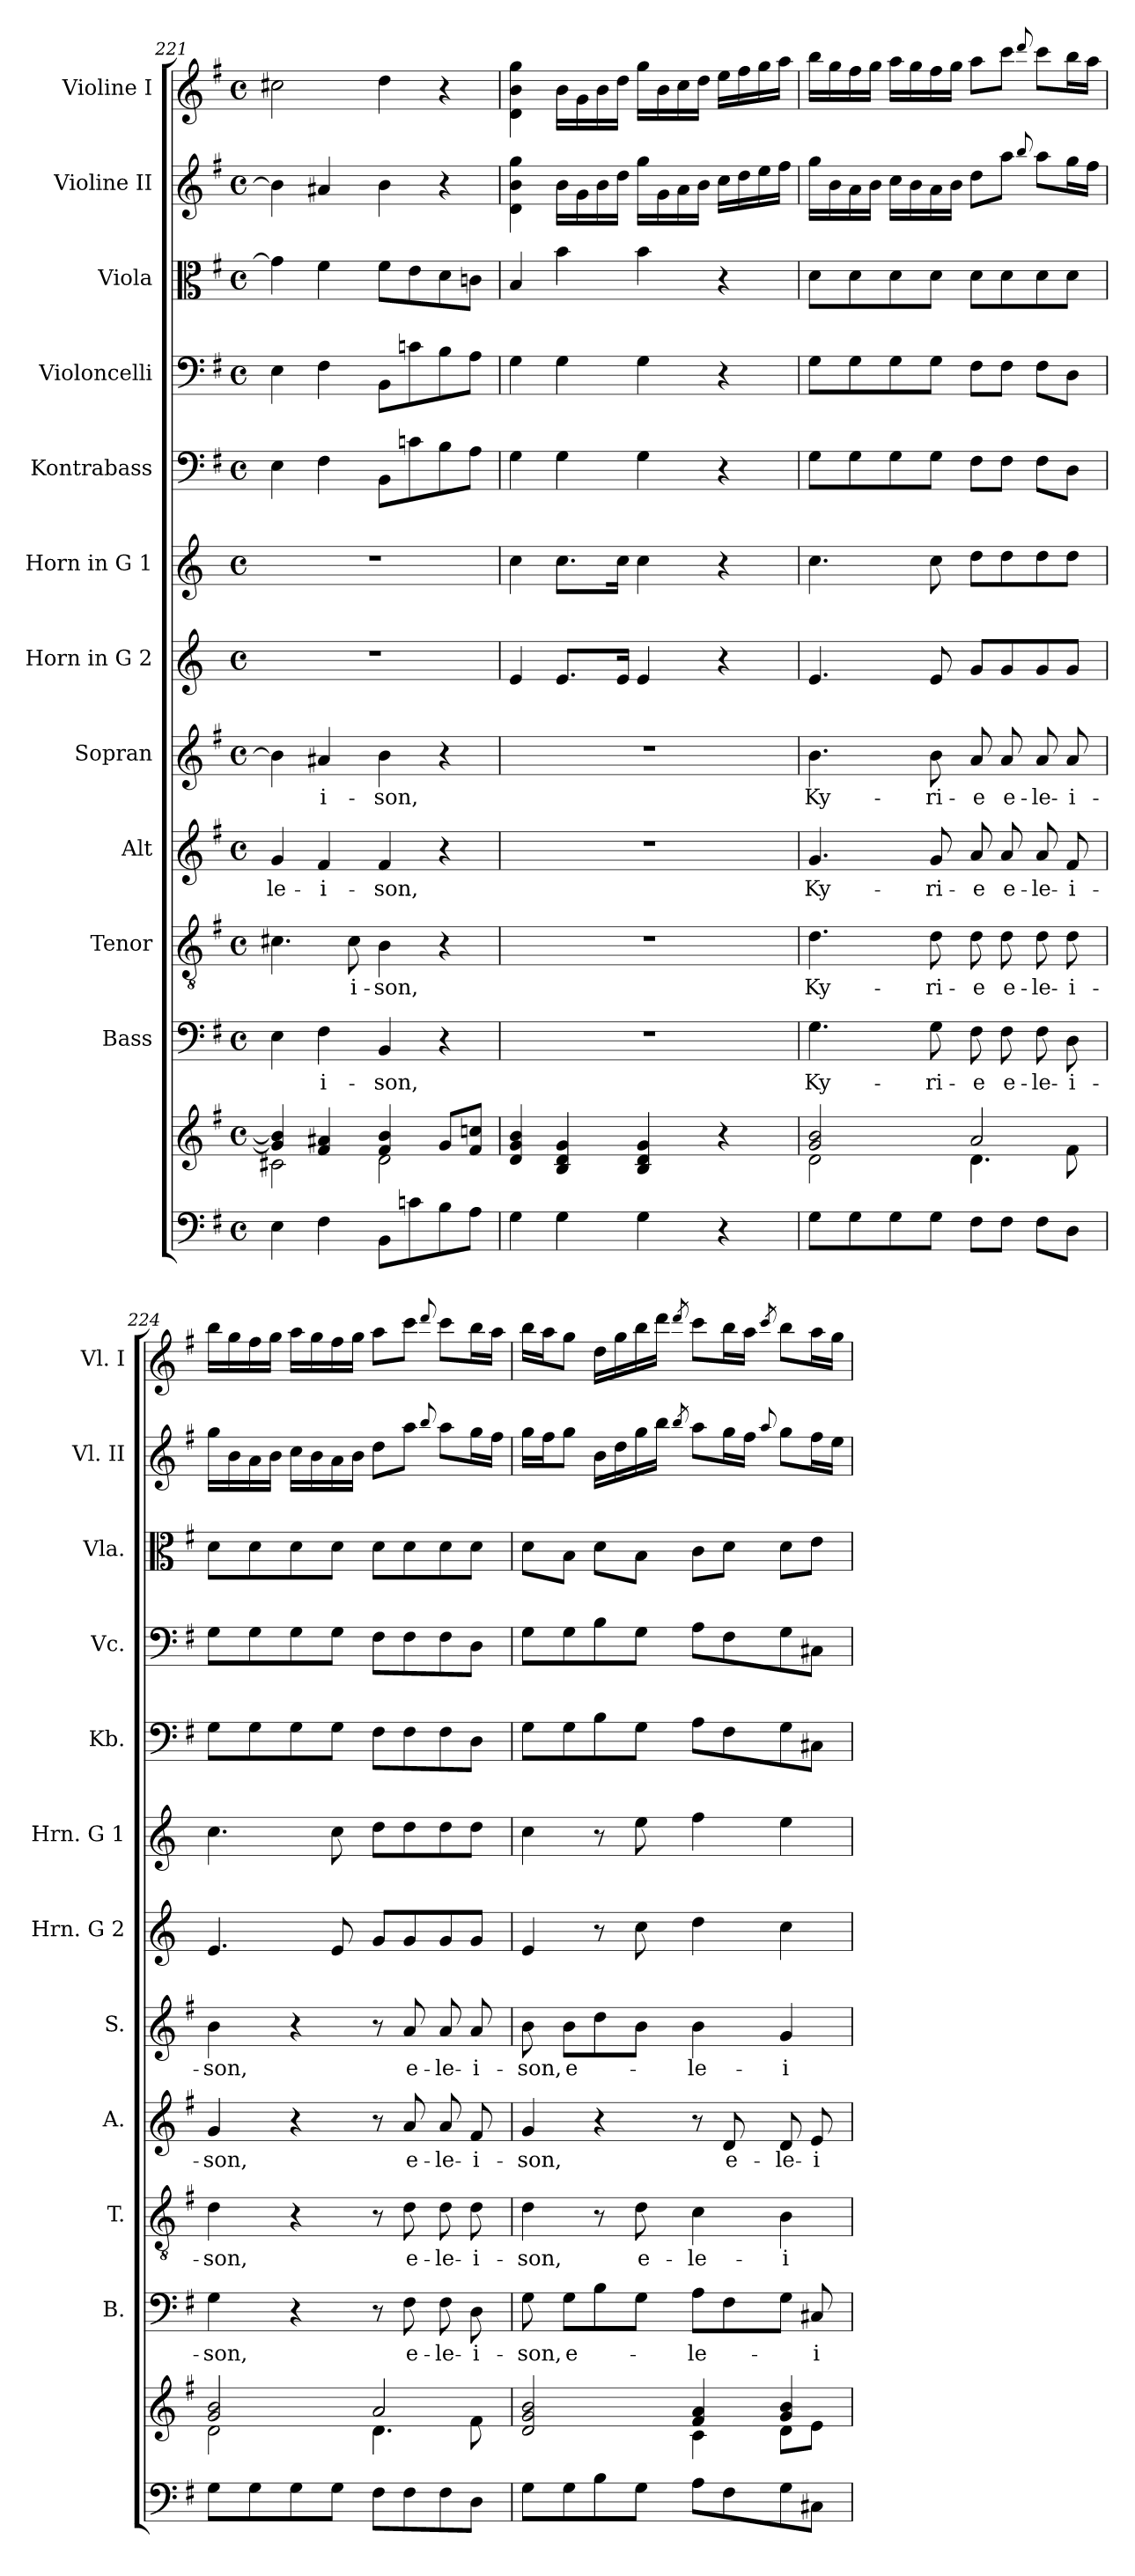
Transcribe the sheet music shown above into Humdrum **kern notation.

**kern	**kern	**kern	**text	**kern	**text	**kern	**text	**kern	**text	**kern	**kern	**kern	**kern	**kern	**kern	**kern
*part12	*part12	*part11	*part11	*part10	*part10	*part9	*part9	*part8	*part8	*part7	*part6	*part5	*part4	*part3	*part2	*part1
*staff13	*staff12	*staff11	*staff11	*staff10	*staff10	*staff9	*staff9	*staff8	*staff8	*staff7	*staff6	*staff5	*staff4	*staff3	*staff2	*staff1
*	*	*I"Bass	*	*I"Tenor	*	*I"Alt	*	*I"Sopran	*	*I"Horn in G 2	*I"Horn in G 1	*I"Kontrabass	*I"Violoncelli	*I"Viola	*I"Violine II	*I"Violine I
*	*	*I'B.	*	*I'T.	*	*I'A.	*	*I'S.	*	*I'Hrn. G 2	*I'Hrn. G 1	*I'Kb.	*I'Vc.	*I'Vla.	*I'Vl. II	*I'Vl. I
*clefF4	*clefG2	*clefF4	*	*clefGv2	*	*clefG2	*	*clefG2	*	*clefG2	*clefG2	*clefF4	*clefF4	*clefC3	*clefG2	*clefG2
*	*	*	*	*	*	*	*	*	*	*ITrd3c5	*ITrd3c5	*ITrd7c12	*	*	*	*
*k[f#]	*k[f#]	*k[f#]	*	*k[f#]	*	*k[f#]	*	*k[f#]	*	*k[f#]	*k[f#]	*k[f#]	*k[f#]	*k[f#]	*k[f#]	*k[f#]
*G:	*G:	*G:	*	*G:	*	*G:	*	*G:	*	*G:	*G:	*G:	*G:	*G:	*G:	*G:
*M4/4	*M4/4	*M4/4	*	*M4/4	*	*M4/4	*	*M4/4	*	*M4/4	*M4/4	*M4/4	*M4/4	*M4/4	*M4/4	*M4/4
*met(c)	*met(c)	*met(c)	*	*met(c)	*	*met(c)	*	*met(c)	*	*met(c)	*met(c)	*met(c)	*met(c)	*met(c)	*met(c)	*met(c)
=221	=221	=221	=221	=221	=221	=221	=221	=221	=221	=221	=221	=221	=221	=221	=221	=221
*	*^	*	*	*	*	*	*	*	*	*	*	*	*	*	*	*
!	!	!	!	!	!	!	!	!LO:LY:b	!	!	!	!	!	!	!	!	!
4E\	4g/] 4b/]	2c#X\	4E\	.	4.c#X\	.	4g/	-le-	4b\]	.	1r	1r	4EE\	4E\	4g\]	4b\]	2cc#X\
!	!	!	!	!LO:LY:b	!	!	!	!LO:LY:b	!	!LO:LY:b	!	!	!	!	!	!	!
4F#\	4f#/ 4a#X/	.	4F#\	-i-	.	.	4f#/	-i-	4a#X/	-i-	.	.	4FF#\	4F#\	4f#\	4a#X/	.
!	!	!	!	!	!	!LO:LY:b	!	!	!	!	!	!	!	!	!	!	!
.	.	.	.	.	8c#\	-i-	.	.	.	.	.	.	.	.	.	.	.
!	!	!	!	!LO:LY:b	!	!LO:LY:b	!	!LO:LY:b	!	!LO:LY:b	!	!	!	!	!	!	!
8BB\L	4f#/ 4b/	2d\	4BB/	-son,	4B\	-son,	4f#/	-son,	4b\	-son,	.	.	8BBB\L	8BB\L	8f#\L	4b\	4dd\
8cn\	.	.	.	.	.	.	.	.	.	.	.	.	8Cn\	8cn\	8e\	.	.
8B\	8g/L	.	4r	.	4r	.	4r	.	4r	.	.	.	8BB\	8B\	8d\	4r	4r
8A\J	8f#/ 8ccn/J	.	.	.	.	.	.	.	.	.	.	.	8AA\J	8A\J	8cn\J	.	.
*	*v	*v	*	*	*	*	*	*	*	*	*	*	*	*	*	*	*
=222	=222	=222	=222	=222	=222	=222	=222	=222	=222	=222	=222	=222	=222	=222	=222	=222
4G\	4d/ 4g/ 4b/	1r	.	1r	.	1r	.	1r	.	4B/	4g\	4GG\	4G\	4B/	4d\ 4b\ 4gg\	4d\ 4b\ 4gg\
4G\	4B/ 4d/ 4g/	.	.	.	.	.	.	.	.	8.B/L	8.g\L	4GG\	4G\	4b\	16b\LL	16b\LL
.	.	.	.	.	.	.	.	.	.	.	.	.	.	.	16g\	16g\
.	.	.	.	.	.	.	.	.	.	.	.	.	.	.	16b\	16b\
.	.	.	.	.	.	.	.	.	.	16B/Jk	16g\Jk	.	.	.	16dd\JJ	16dd\JJ
4G\	4B/ 4d/ 4g/	.	.	.	.	.	.	.	.	4B/	4g\	4GG\	4G\	4b\	16gg\LL	16gg\LL
.	.	.	.	.	.	.	.	.	.	.	.	.	.	.	16g\	16b\
.	.	.	.	.	.	.	.	.	.	.	.	.	.	.	16a\	16cc\
.	.	.	.	.	.	.	.	.	.	.	.	.	.	.	16b\JJ	16dd\JJ
4r	4r	.	.	.	.	.	.	.	.	4r	4r	4r	4r	4r	16cc\LL	16ee\LL
.	.	.	.	.	.	.	.	.	.	.	.	.	.	.	16dd\	16ff#\
.	.	.	.	.	.	.	.	.	.	.	.	.	.	.	16ee\	16gg\
.	.	.	.	.	.	.	.	.	.	.	.	.	.	.	16ff#\JJ	16aa\JJ
!!LO:PB:g=z
=223	=223	=223	=223	=223	=223	=223	=223	=223	=223	=223	=223	=223	=223	=223	=223	=223
*	*^	*	*	*	*	*	*	*	*	*	*	*	*	*	*	*
!	!	!	!	!LO:LY:b	!	!LO:LY:b	!	!LO:LY:b	!	!LO:LY:b	!	!	!	!	!	!	!
8G\L	2g/ 2b/	2d\	4.G\	Ky-	4.d\	Ky-	4.g/	Ky-	4.b\	Ky-	4.B/	4.g\	8GG\L	8G\L	8d\L	16gg\LL	16bb\LL
.	.	.	.	.	.	.	.	.	.	.	.	.	.	.	.	16b\	16gg\
8G\	.	.	.	.	.	.	.	.	.	.	.	.	8GG\	8G\	8d\	16a\	16ff#\
.	.	.	.	.	.	.	.	.	.	.	.	.	.	.	.	16b\JJ	16gg\JJ
8G\	.	.	.	.	.	.	.	.	.	.	.	.	8GG\	8G\	8d\	16cc\LL	16aa\LL
.	.	.	.	.	.	.	.	.	.	.	.	.	.	.	.	16b\	16gg\
!	!	!	!	!LO:LY:b	!	!LO:LY:b	!	!LO:LY:b	!	!LO:LY:b	!	!	!	!	!	!	!
8G\J	.	.	8G\	-ri-	8d\	-ri-	8g/	-ri-	8b\	-ri-	8B/	8g\	8GG\J	8G\J	8d\J	16a\	16ff#\
.	.	.	.	.	.	.	.	.	.	.	.	.	.	.	.	16b\JJ	16gg\JJ
!	!	!	!	!LO:LY:b	!	!LO:LY:b	!	!LO:LY:b	!	!LO:LY:b	!	!	!	!	!	!	!
8F#\L	2a/	4.d\	8F#\	-e	8d\	-e	8a/	-e	8a/	-e	8d/L	8a\L	8FF#\L	8F#\L	8d\L	8dd\L	8aa\L
!	!	!	!	!LO:LY:b	!	!LO:LY:b	!	!LO:LY:b	!	!LO:LY:b	!	!	!	!	!	!	!
8F#\J	.	.	8F#\	e-	8d\	e-	8a/	e-	8a/	e-	8d/	8a\	8FF#\J	8F#\J	8d\	8aa\J	8ccc\J
.	.	.	.	.	.	.	.	.	.	.	.	.	.	.	.	8qqbb/	8qqddd/
!	!	!	!	!LO:LY:b	!	!LO:LY:b	!	!LO:LY:b	!	!LO:LY:b	!	!	!	!	!	!	!
8F#\L	.	.	8F#\	-le-	8d\	-le-	8a/	-le-	8a/	-le-	8d/	8a\	8FF#\L	8F#\L	8d\	8aa\L	8ccc\L
!	!	!	!	!LO:LY:b	!	!LO:LY:b	!	!LO:LY:b	!	!LO:LY:b	!	!	!	!	!	!	!
8D\J	.	8f#\	8D\	-i-	8d\	-i-	8f#/	-i-	8a/	-i-	8d/J	8a\J	8DD\J	8D\J	8d\J	16gg\L	16bb\L
.	.	.	.	.	.	.	.	.	.	.	.	.	.	.	.	16ff#\JJ	16aa\JJ
=224	=224	=224	=224	=224	=224	=224	=224	=224	=224	=224	=224	=224	=224	=224	=224	=224	=224
!	!	!	!	!LO:LY:b	!	!LO:LY:b	!	!LO:LY:b	!	!LO:LY:b	!	!	!	!	!	!	!
8G\L	2g/ 2b/	2d\	4G\	-son,	4d\	-son,	4g/	-son,	4b\	-son,	4.B/	4.g\	8GG\L	8G\L	8d\L	16gg\LL	16bb\LL
.	.	.	.	.	.	.	.	.	.	.	.	.	.	.	.	16b\	16gg\
8G\	.	.	.	.	.	.	.	.	.	.	.	.	8GG\	8G\	8d\	16a\	16ff#\
.	.	.	.	.	.	.	.	.	.	.	.	.	.	.	.	16b\JJ	16gg\JJ
8G\	.	.	4r	.	4r	.	4r	.	4r	.	.	.	8GG\	8G\	8d\	16cc\LL	16aa\LL
.	.	.	.	.	.	.	.	.	.	.	.	.	.	.	.	16b\	16gg\
8G\J	.	.	.	.	.	.	.	.	.	.	8B/	8g\	8GG\J	8G\J	8d\J	16a\	16ff#\
.	.	.	.	.	.	.	.	.	.	.	.	.	.	.	.	16b\JJ	16gg\JJ
8F#\L	2a/	4.d\	8r	.	8r	.	8r	.	8r	.	8d/L	8a\L	8FF#\L	8F#\L	8d\L	8dd\L	8aa\L
!	!	!	!	!LO:LY:b	!	!LO:LY:b	!	!LO:LY:b	!	!LO:LY:b	!	!	!	!	!	!	!
8F#\	.	.	8F#\	e-	8d\	e-	8a/	e-	8a/	e-	8d/	8a\	8FF#\	8F#\	8d\	8aa\J	8ccc\J
.	.	.	.	.	.	.	.	.	.	.	.	.	.	.	.	8qqbb/	8qqddd/
!	!	!	!	!LO:LY:b	!	!LO:LY:b	!	!LO:LY:b	!	!LO:LY:b	!	!	!	!	!	!	!
8F#\	.	.	8F#\	-le-	8d\	-le-	8a/	-le-	8a/	-le-	8d/	8a\	8FF#\	8F#\	8d\	8aa\L	8ccc\L
!	!	!	!	!LO:LY:b	!	!LO:LY:b	!	!LO:LY:b	!	!LO:LY:b	!	!	!	!	!	!	!
8D\J	.	8f#\	8D\	-i-	8d\	-i-	8f#/	-i-	8a/	-i-	8d/J	8a\J	8DD\J	8D\J	8d\J	16gg\L	16bb\L
.	.	.	.	.	.	.	.	.	.	.	.	.	.	.	.	16ff#\JJ	16aa\JJ
=225	=225	=225	=225	=225	=225	=225	=225	=225	=225	=225	=225	=225	=225	=225	=225	=225	=225
!	!	!	!	!LO:LY:b	!	!LO:LY:b	!	!LO:LY:b	!	!LO:LY:b	!	!	!	!	!	!	!
8G\L	2d/ 2g/ 2b/	2ryy	8G\	-son,	4d\	-son,	4g/	-son,	8b\	-son,	4B/	4g\	8GG\L	8G\L	8d\L	16gg\LL	16bb\LL
.	.	.	.	.	.	.	.	.	.	.	.	.	.	.	.	16ff#\J	16aa\J
!	!	!	!	!LO:LY:b	!	!	!	!	!	!LO:LY:b	!	!	!	!	!	!	!
8G\	.	.	8G\L	e-	.	.	.	.	8b\L	e-	.	.	8GG\	8G\	8B\J	8gg\J	8gg\J
8B\	.	.	8B\	.	8r	.	4r	.	8dd\	.	8r	8r	8BB\	8B\	8d\L	16b\LL	16dd\LL
.	.	.	.	.	.	.	.	.	.	.	.	.	.	.	.	16dd\	16gg\
!	!	!	!	!	!	!LO:LY:b	!	!	!	!	!	!	!	!	!	!	!
8G\J	.	.	8G\J	.	8d\	e-	.	.	8b\J	.	8g\	8b\	8GG\J	8G\J	8B\J	16gg\	16bb\
.	.	.	.	.	.	.	.	.	.	.	.	.	.	.	.	16bb\JJ	16ddd\JJ
.	.	.	.	.	.	.	.	.	.	.	.	.	.	.	.	8qbb/	8qddd/
!	!	!	!	!LO:LY:b	!	!LO:LY:b	!	!	!	!LO:LY:b	!	!	!	!	!	!	!
8A\L	4f#/ 4a/	4c\	8A\L	-le-	4c\	-le-	8r	.	4b\	-le-	4a\	4cc\	8AA\L	8A\L	8c\L	8aa\L	8ccc\L
!	!	!	!	!	!	!	!	!LO:LY:b	!	!	!	!	!	!	!	!	!
8F#\	.	.	8F#\	.	.	.	8d/	e-	.	.	.	.	8FF#\	8F#\	8d\J	16gg\L	16bb\L
.	.	.	.	.	.	.	.	.	.	.	.	.	.	.	.	16ff#\JJ	16aa\JJ
.	.	.	.	.	.	.	.	.	.	.	.	.	.	.	.	8qqaa/	8qccc/
!	!	!	!	!	!	!LO:LY:b	!	!LO:LY:b	!	!LO:LY:b	!	!	!	!	!	!	!
8G\	4g/ 4b/	8d\L	8G\J	.	4B\	-i-	8d/	-le-	4g/	-i-	4g\	4b\	8GG\	8G\	8d\L	8gg\L	8bb\L
!	!	!	!	!LO:LY:b	!	!	!	!LO:LY:b	!	!	!	!	!	!	!	!	!
8C#X\J	.	8e\J	8C#X/	-i-	.	.	8e/	-i-	.	.	.	.	8CC#X\J	8C#X\J	8e\J	16ff#\L	16aa\L
.	.	.	.	.	.	.	.	.	.	.	.	.	.	.	.	16ee\JJ	16gg\JJ
*	*v	*v	*	*	*	*	*	*	*	*	*	*	*	*	*	*	*
=	=	=	=	=	=	=	=	=	=	=	=	=	=	=	=	=
*-	*-	*-	*-	*-	*-	*-	*-	*-	*-	*-	*-	*-	*-	*-	*-	*-
